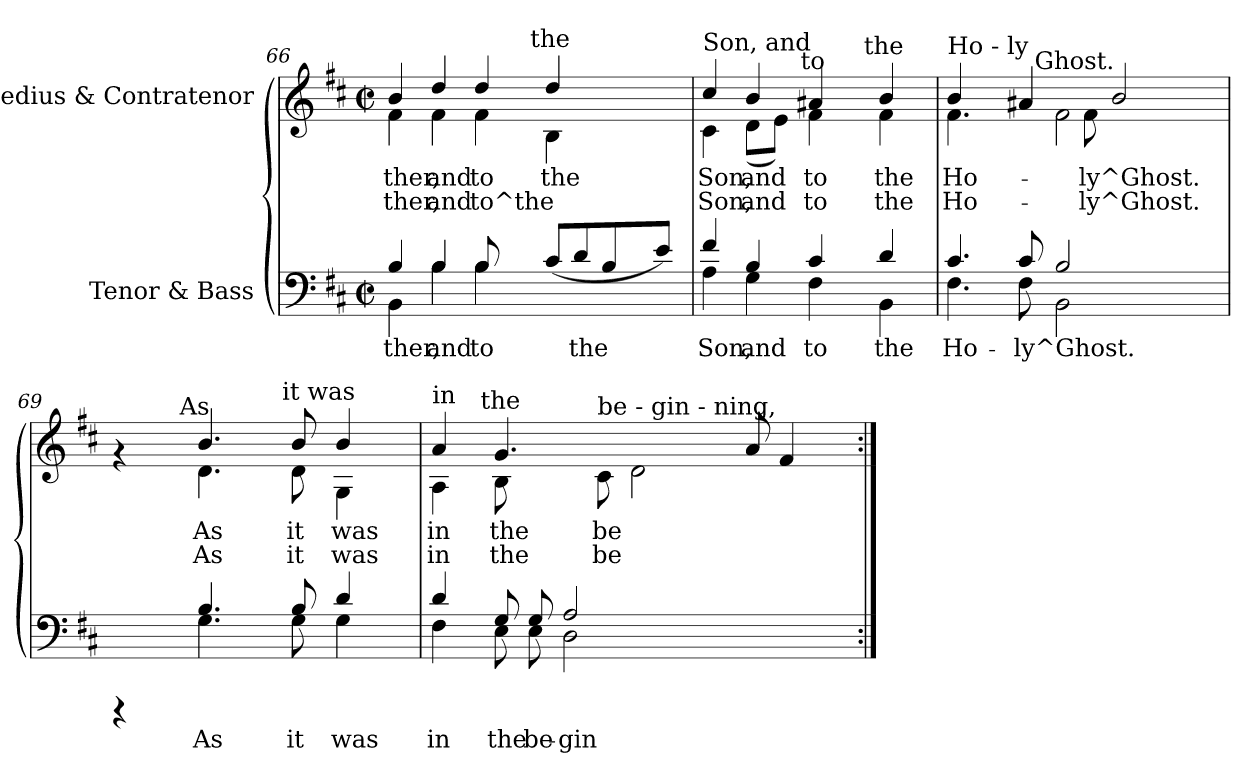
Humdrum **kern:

**kern	**text	**kern	**text	**text
*part2	*part2	*part1	*part1	*part1
*staff2	*staff2	*staff1	*staff1	*staff1
*I"Tenor &  Bass	*	*I"Medius &  Contratenor	*	*
*clefF4	*	*clefG2	*	*
*k[f#c#]	*	*k[f#c#]	*	*
*D:	*	*D:	*	*
*M2/2	*	*M2/2	*	*
*met(c|)	*	*met(c|)	*	*
=66	=66	=66	=66	=66
*^	*	*	*	*
!	!	!LO:LY:b:cj	!	!LO:LY:b:cj	!LO:LY:b:cj
*	*	*	*^	*	*
*	*	*	*	*^	*	*
4B/	4BB\	-ther,	4b/	4f#\	2ryy	-ther,	ther,
!	!	!LO:LY:b:cj	!	!	!	!LO:LY:b:cj	!LO:LY:b:cj
4B/	4B\	and	4dd/	4f#\	.	and	and
!	!	!LO:LY:b:cj	!	!	!	!LO:LY:b:cj	!LO:LY:b:cj
4B\	8B/	to	4dd/	4f#\	8ryy	to	to^the
.	2.ryy	.	.	.	16ryy	.	.
.	.	.	.	.	64ryy	.	.
!	!	!	!	!	!LO:TX:a:t=the	!	!
.	.	.	.	.	2ryy	.	.
!	!	!LO:LY:b:cj	!	!	!	!LO:LY:b:cj	!LO:LY:b:cj
(>8c#/L	.	.	4dd/	4B\	.	the	.
!	!	!LO:LY:b:cj	!	!	!	!	!
8d/	.	the	.	.	.	.	.
4B\	.	.	4.ryy	4.ryy	.	.	.
.	.	.	.	.	8ryy	.	.
!	!	!LO:LY:b:cj	!	!	!	!	!
8e/J)	.	.	.	.	.	.	.
.	.	.	.	.	32.ryy	.	.
=67	=67	=67	=67	=67	=67	=67	=67
!	!	!	!LO:TX:a:t=Son, and	!	!	!	!
!	!	!LO:LY:b:cj	!	!	!	!LO:LY:b:cj	!LO:LY:b:cj
*	*	*	*	*	*^	*	*
4f#/	4A\	Son,	4cc#/	4c#\	4ryy	2ryy	Son,	Son,
!	!	!LO:LY:b:cj	!	!	!	!	!LO:LY:b:cj	!LO:LY:b:cj
4B/	4G\	and	4b/	(<8d\L	8...ryy	.	and	and
!	!	!	!	!	!	!	!LO:LY:b:cj	!LO:LY:b:cj
.	.	.	.	8e\J)	.	.	.	.
!	!	!	!	!	!LO:TX:a:t=to	!	!	!
.	.	.	.	.	2ryy	.	.	.
!	!	!LO:LY:b:cj	!	!	!	!	!LO:LY:b:cj	!LO:LY:b:cj
4c#/	4F#\	to	4a#X/	4f#\	.	8ryy	to	to
.	.	.	.	.	.	16ryy	.	.
.	.	.	.	.	.	64ryy	.	.
!	!	!	!	!	!	!LO:TX:a:t=the	!	!
.	.	.	.	.	.	4ryy	.	.
!	!	!LO:LY:b:cj	!	!	!	!	!LO:LY:b:cj	!LO:LY:b:cj
4d/	4BB\	the	4b/	4f#\	.	.	the	the
.	.	.	.	.	.	32.ryy	.	.
.	.	.	.	.	64ryy	.	.	.
=68	=68	=68	=68	=68	=68	=68	=68	=68
!	!	!	!LO:TX:a:t=Ho - ly	!	!	!	!	!
!	!	!LO:LY:b:cj	!	!	!	!	!LO:LY:b:cj	!LO:LY:b:cj
*	*	*	*	*	*v	*v	*	*
4.c#/	4.F#\	Ho-	4.f#\	4b/	4ryy	Ho-	-Ho-
.	.	.	.	4ryy	8ryy	.	.
!	!	!LO:LY:b:cj	!	!	!	!	!
8c#/	8F#\	-ly^Ghost.	4a#X/	.	32.ryy	.	.
!	!	!	!	!	!LO:TX:a:t=Ghost.	!	!
.	.	.	.	.	2ryy	.	.
!	!	!LO:LY:b:cj	!	!	!	!LO:LY:b:cj	!LO:LY:b:cj
2B/	2BB\	.	.	2f#\	.	.	.
!	!	!	!	!	!	!LO:LY:b:cj	!LO:LY:b:cj
.	.	.	8f#\	.	.	-ly^Ghost.	ly^Ghost.
.	.	.	2b/	.	.	.	.
.	.	.	.	.	4ryy	.	.
4ryy	4ryy	.	.	4ryy	.	.	.
.	.	.	.	.	16ryy	.	.
.	.	.	.	.	64ryy	.	.
=69	=69	=69	=69	=69	=69	=69	=69
*	*	*	*	*	*^	*	*
4rCCC	4ryy	.	4rf	4ryy	8ryy	2ryy	.	.
.	.	.	.	.	16ryy	.	.	.
.	.	.	.	.	64ryy	.	.	.
!	!	!	!	!	!LO:TX:a:t=As	!	!	!
.	.	.	.	.	2ryy	.	.	.
!	!	!LO:LY:b:cj	!	!	!	!	!LO:LY:b:cj	!LO:LY:b:cj
4.B/	4.G\	As	4.b/	4.d\	.	.	As	As
.	.	.	.	.	.	16..ryy	.	.
!	!	!	!	!	!	!LO:TX:a:t=it was	!	!
.	.	.	.	.	.	4ryy	.	.
!	!	!LO:LY:b:cj	!	!	!	!	!LO:LY:b:cj	!LO:LY:b:cj
8B/	8G\	it	8b/	8d\	.	.	it	it
.	.	.	.	.	4ryy	.	.	.
!	!	!LO:LY:b:cj	!	!	!	!	!LO:LY:b:cj	!LO:LY:b:cj
4d/	4G\	was	4b/	4G\	.	.	was	was
.	.	.	.	.	.	8ryy	.	.
.	.	.	.	.	32.ryy	.	.	.
.	.	.	.	.	.	64ryy	.	.
!!LO:LB:g=z
=70	=70	=70	=70	=70	=70	=70	=70	=70
!	!	!	!LO:TX:a:t=in	!	!	!	!	!
!	!	!LO:LY:b:cj	!	!	!	!	!LO:LY:b:cj	!LO:LY:b:cj
*	*	*	*	*	*v	*v	*	*
4d/	4F#\	in	4a/	4A\	8..ryy	in	in
!	!	!	!	!	!LO:TX:a:t=the	!	!
.	.	.	.	.	1ryy	.	.
!	!	!LO:LY:b:cj	!	!	!	!LO:LY:b:cj	!LO:LY:b:cj
8G/	8E\	the	4.g/	8B\	.	the	the
!	!	!LO:LY:b:cj	!	!	!	!	!
8G/	8E\	be-	.	1ryy	.	.	.
!	!	!LO:LY:b:cj	!	!	!	!	!
2A/	2D\	-gin-	.	.	.	.	.
!	!	!	!LO:TX:a:t=be - gin - ning,	!	!	!	!
!	!	!	!	!	!	!LO:LY:b:cj	!LO:LY:b:cj
.	.	.	8c#\	.	.	be-	-be-
.	.	.	2d\	.	.	.	.
2ryy	2ryy	.	.	.	.	.	.
.	.	.	.	.	4ryy	.	.
!	!	!	!	!	!	!LO:LY:b:cj	!LO:LY:b:cj
.	.	.	8a/	.	.	--	--
!	!	!	!	!	!	!LO:LY:b:cj	!LO:LY:b:cj
.	.	.	4f#/	4ryy	.	--	--
.	.	.	.	.	8ryy	.	.
8ryy	8ryy	.	.	.	.	.	.
.	.	.	.	.	32ryy	.	.
*v	*v	*	*	*	*	*	*
*	*	*v	*v	*v	*	*
=:|!	=:|!	=:|!	=:|!	=:|!
*-	*-	*-	*-	*-
